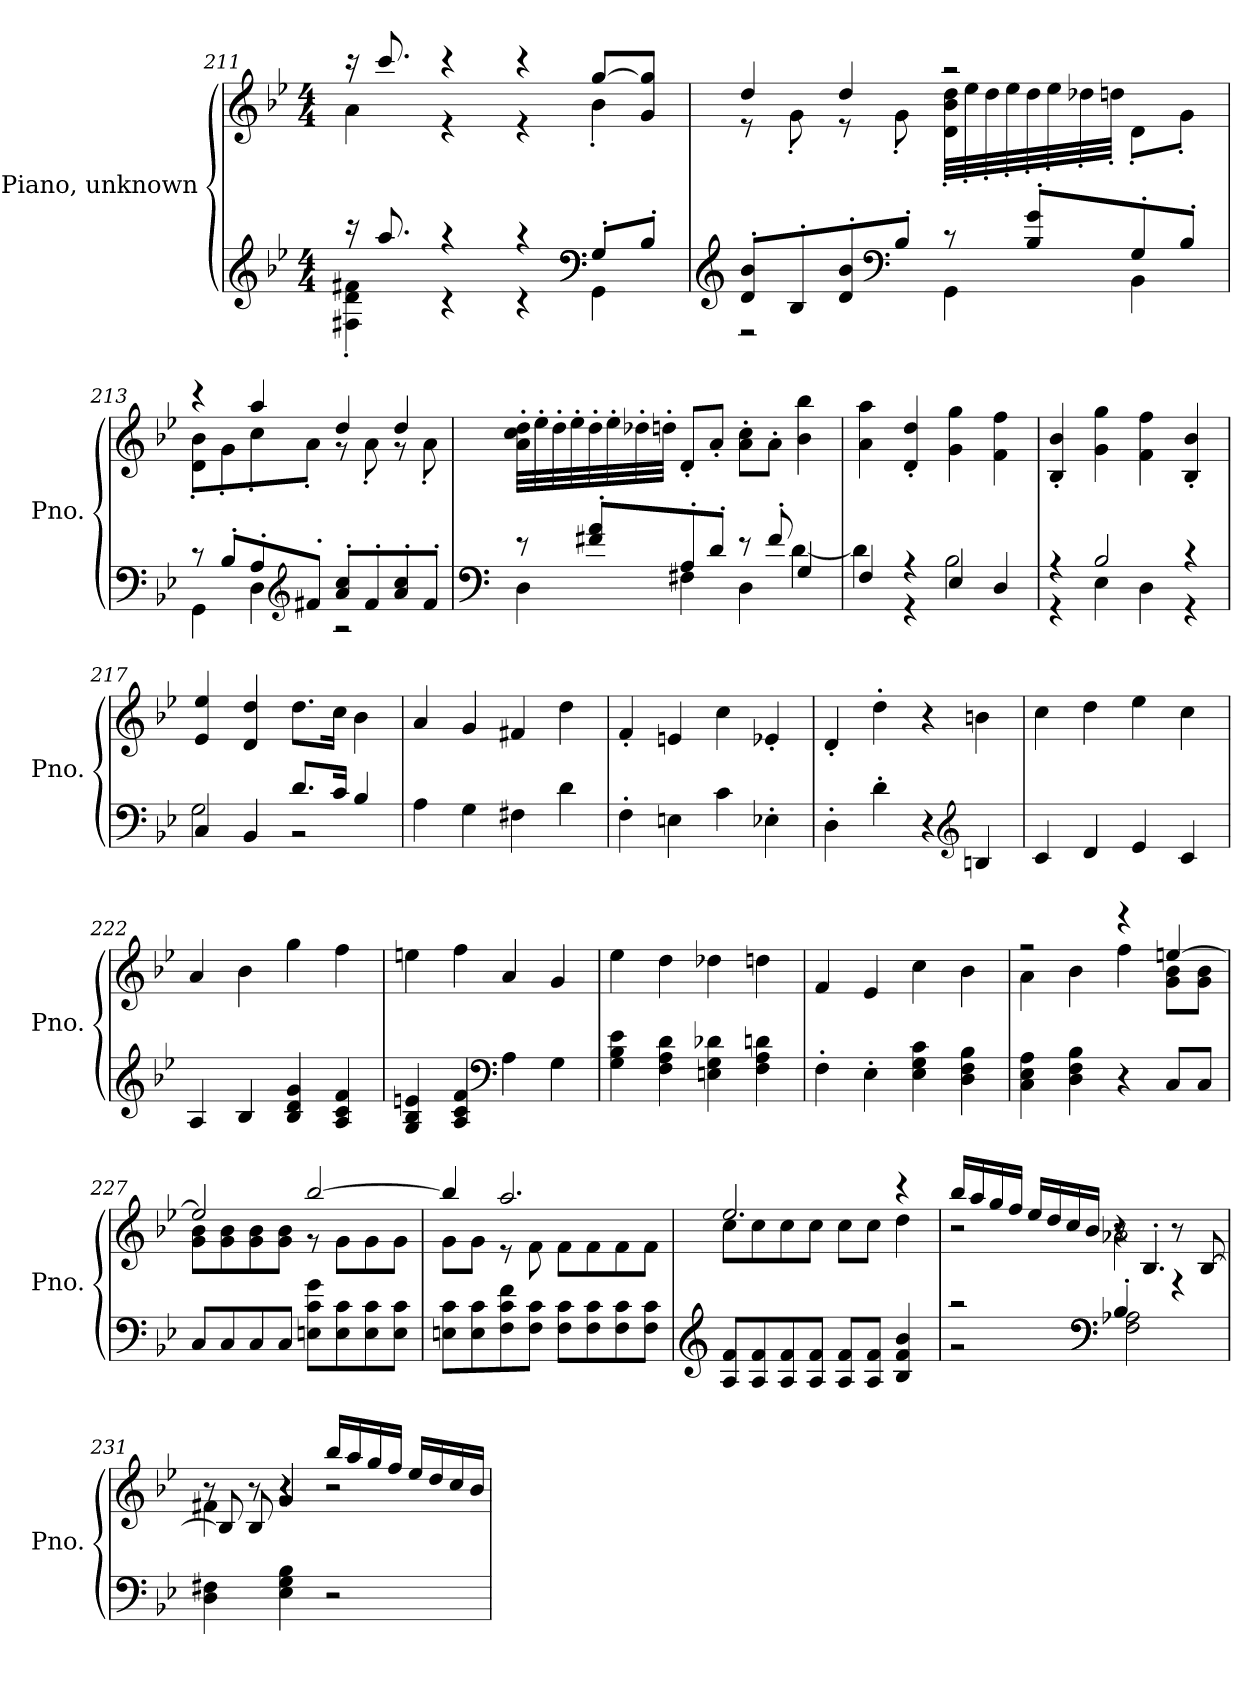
**kern	**kern
*part1	*part1
*staff2	*staff1
*I"Piano, unknown	*
*I'Pno.	*
*clefG2	*clefG2
*k[b-e-]	*k[b-e-]
*M4/4	*M4/4
=211	=211
*^	*^
16r	4F#X\' 4d\' 4f#X\'	16r	4a\
8.aa/	.	8.ccc/	.
4r	4r	4r	4r
4r	4r	4r	4r
*clefF4	*	*	*
8G'/L	4GG\	[8gg/L	4b-'\
8B-'/J	.	8g/ 8gg/]J	.
=212	=212	=212	=212
*clefG2	*	*	*
8d/' 8b-/'L	2r	4dd/	8r
8B-'/	.	.	8g'\
8d/' 8b-/'	.	4dd/	8r
*clefF4	*	*	*
8B-'/J	.	.	8g'\
8r	4GG\	2r	32d\' 32b-\' 32dd\'LLL
.	.	.	32ee-'\
.	.	.	32dd'\
.	.	.	32ee-'\
8B-/' 8g/'L	.	.	32dd'\
.	.	.	32ee-'\
.	.	.	32dd-X'\
.	.	.	32ddn'\JJJ
8G'/	4BB-\	.	8d'\L
8B-'/J	.	.	8g'\J
!!LO:LB:g=z	!!
=213	=213	=213	=213
8r	4GG\	4r	8d\' 8b-\'L
8B-'/L	.	.	8g'\
8A'/	4D\	4aa/	8cc'\
*clefG2	*	*	*
8f#X'/J	.	.	8a'\J
8a/' 8cc/'L	2r	4dd/	8r
8f#'/	.	.	8a'\
8a/' 8cc/'	.	4dd/	8r
8f#'/J	.	.	8a'\
*	*	*v	*v
=214	=214	=214
*clefF4	*	*
8r	4D\	32a\' 32cc\' 32dd\'LLL
.	.	32ee-'\
.	.	32dd'\
.	.	32ee-'\
8f#X/' 8a/'L	.	32dd'\
.	.	32ee-'\
.	.	32dd-X'\
.	.	32ddn'\JJJ
8A'/	4F#X\	8d'/L
8d'/J	.	8a'/J
8r	4D\	8a\' 8cc\'L
8f#'/	.	8a'\J
4G/	[4d\	4b-\ 4bb-\
=215	=215	=215
4F/	4d\]	4a\ 4aa\
4r	4r	4d/' 4dd/'
4E-/	2B-\	4g\ 4gg\
4D/	.	4f\ 4ff\
=216	=216	=216
4r	4r	4B-/' 4b-/'
2B-/	4E-\	4g\ 4gg\
.	4D\	4f\ 4ff\
4r	4r	4B-/' 4b-/'
!!LO:LB:g=z
=217	=217	=217
4C/	2G\	4e-/ 4ee-/
4BB-/	.	4d/ 4dd/
8.d/L	2r	8.dd\L
16c/Jk	.	16cc\Jk
4B-/	.	4b-\
*v	*v	*
=218	=218
4A\	4a/
4G\	4g/
4F#X\	4f#X/
4d\	4dd\
=219	=219
4F'\	4f'/
4En\	4en/
4c\	4cc\
4E-X'\	4e-X'/
=220	=220
4D'\	4d'/
4d'\	4dd'\
4r	4r
*clefG2	*
4Bn/	4bn\
=221	=221
4c/	4cc\
4d/	4dd\
4e-/	4ee-\
4c/	4cc\
=222	=222
4A/	4a/
4B-/	4b-\
4B-/ 4d/ 4g/	4gg\
4A/ 4c/ 4f/	4ff\
=223	=223
4G/ 4B-/ 4en/	4een\
4A/ 4c/ 4f/	4ff\
*clefF4	*
4A\	4a/
4G\	4g/
!!LO:LB:g=z
=224	=224
4G\ 4B-\ 4e-\	4ee-\
4F\ 4A\ 4d\	4dd\
4En\ 4G\ 4d-X\	4dd-X\
4F\ 4A\ 4dn\	4ddn\
=225	=225
4F'\	4f/
4E-'\	4e-/
4E-\ 4G\ 4c\	4cc\
4D\ 4F\ 4B-\	4b-\
=226	=226
*	*^
4C\ 4E-\ 4A\	2r	4a\
4D\ 4F\ 4B-\	.	4b-\
4r	4r	4ff\
8C/L	[4een/	8g\ 8b-\L
8C/J	.	8g\ 8b-\J
=227	=227	=227
8C/L	2ee/]	8g\ 8b-\L
8C/	.	8g\ 8b-\
8C/	.	8g\ 8b-\
8C/J	.	8g\ 8b-\J
8En\ 8c\ 8g\L	[2bb-/	8r
8E\ 8c\	.	8g\L
8E\ 8c\	.	8g\
8E\ 8c\J	.	8g\J
=228	=228	=228
8En\ 8c\L	4bb-/]	8g\L
8E\ 8c\	.	8g\J
8F\ 8c\ 8f\	2.aa/	8r
8F\ 8c\J	.	8f\
8F\ 8c\L	.	8f\L
8F\ 8c\	.	8f\
8F\ 8c\	.	8f\
8F\ 8c\J	.	8f\J
!!LO:LB:g=z	!!
=229	=229	=229
*clefG2	*	*
8A/ 8f/L	2.ee-/	8cc\L
8A/ 8f/	.	8cc\
8A/ 8f/	.	8cc\
8A/ 8f/J	.	8cc\J
8A/ 8f/L	.	8cc\L
8A/ 8f/J	.	8cc\J
4B-/ 4f/ 4b-/	4r	4dd\
=230	=230	=230
*^	*	*^
2r	2r	16bb-/LL	2r	2r
.	.	16aa/	.	.
.	.	16gg/	.	.
.	.	16ff/JJ	.	.
.	.	16ee-/LL	.	.
.	.	16dd/	.	.
.	.	16cc/	.	.
.	.	16b-/JJ	.	.
*clefF4	*	*	*	*
4B-'/	2F\ 2A-X\	8r	2a-X\	4r
.	.	4.B-'/	.	.
4r	.	.	.	8r
.	.	.	.	[8B-/
*v	*v	*	*	*
=231	=231	=231	=231
4D\ 4F#X\	8r	4f#X\	8B-/]
.	8B-/	.	8r
4E-\ 4G\ 4B-\	4g/	4r	4r
2r	16bb-/LL	2r	2r
.	16aa/	.	.
.	16gg/	.	.
.	16ff/JJ	.	.
.	16ee-/LL	.	.
.	16dd/	.	.
.	16cc/	.	.
.	16b-/JJ	.	.
*	*v	*v	*v
=	=
*-	*-
